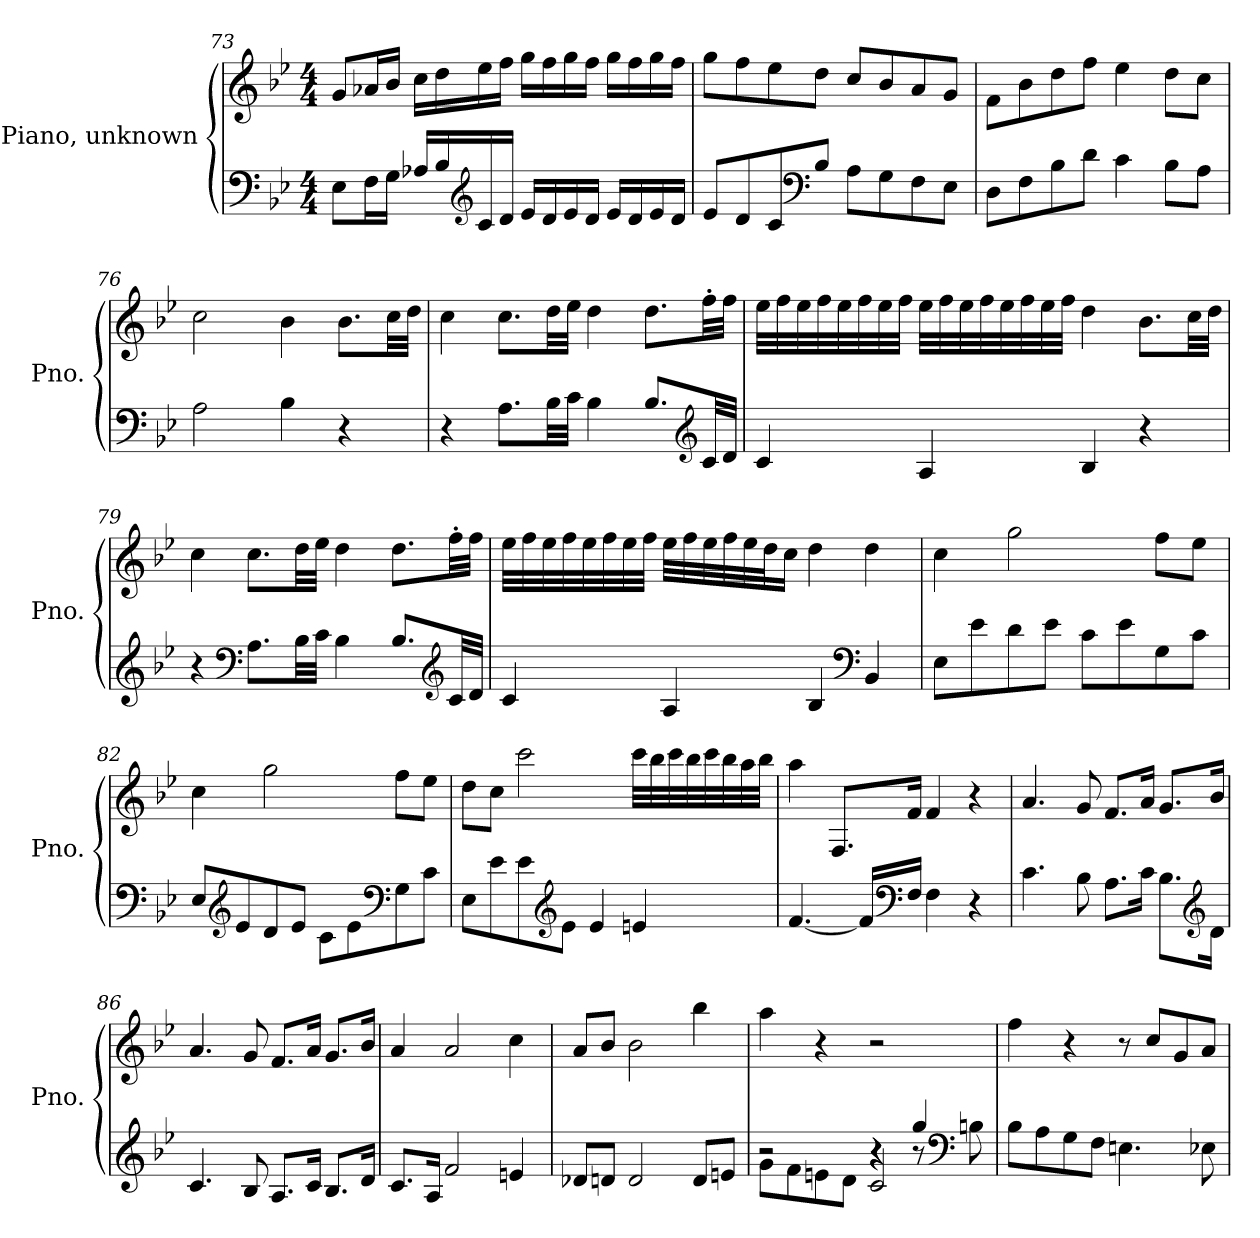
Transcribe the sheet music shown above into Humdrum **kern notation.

**kern	**kern
*part1	*part1
*staff2	*staff1
*I"Piano, unknown	*
*I'Pno.	*
!!LO:LB:g=z
*clefF4	*clefG2
*k[b-e-]	*k[b-e-]
*M4/4	*M4/4
=73	=73
8E-\L	8g/L
16F\L	16a-X/L
16G\JJ	16b-/JJ
16A-X/LL	16cc\LL
16B-/	16dd\
*clefG2	*
16c/	16ee-\
16d/JJ	16ff\JJ
16e-/LL	16gg\LL
16d/	16ff\
16e-/	16gg\
16d/JJ	16ff\JJ
16e-/LL	16gg\LL
16d/	16ff\
16e-/	16gg\
16d/JJ	16ff\JJ
=74	=74
8e-/L	8gg\L
8d/	8ff\
8c/	8ee-\
*clefF4	*
8B-/J	8dd\J
8A\L	8cc/L
8G\	8b-/
8F\	8a/
8E-\J	8g/J
=75	=75
8D\L	8f\L
8F\	8b-\
8B-\	8dd\
8d\J	8ff\J
4c\	4ee-\
8B-\L	8dd\L
8A\J	8cc\J
=76	=76
2A\	2cc\
4B-\	4b-\
4r	8.b-\L
.	32cc\LL
.	32dd\JJJ
!!LO:LB:g=z
=77	=77
4r	4cc\
8.A\L	8.cc\L
32B-\LL	32dd\LL
32c\JJJ	32ee-\JJJ
4B-\	4dd\
8.B-/L	8.dd\L
*clefG2	*
32c/LL	32ff'\LL
32d/JJJ	32ff\JJJ
=78	=78
4c/	32ee-\LLL
.	32ff\
.	32ee-\
.	32ff\
.	32ee-\
.	32ff\
.	32ee-\
.	32ff\JJJ
4A/	32ee-\LLL
.	32ff\
.	32ee-\
.	32ff\
.	32ee-\
.	32ff\
.	32ee-\
.	32ff\JJJ
4B-/	4dd\
4r	8.b-\L
.	32cc\LL
.	32dd\JJJ
=79	=79
4r	4cc\
*clefF4	*
8.A\L	8.cc\L
32B-\LL	32dd\LL
32c\JJJ	32ee-\JJJ
4B-\	4dd\
8.B-/L	8.dd\L
*clefG2	*
32c/LL	32ff'\LL
32d/JJJ	32ff\JJJ
!!LO:LB:g=z
=80	=80
4c/	32ee-\LLL
.	32ff\
.	32ee-\
.	32ff\
.	32ee-\
.	32ff\
.	32ee-\
.	32ff\JJJ
4A/	32ee-\LLL
.	32ff\
.	32ee-\
.	32ff\
.	32ee-\
.	32dd\J
.	16cc\JJ
4B-/	4dd\
*clefF4	*
4BB-/	4dd\
=81	=81
8E-\L	4cc\
8e-\	.
8d\	2gg\
8e-\J	.
8c\L	.
8e-\	.
8G\	8ff\L
8c\J	8ee-\J
=82	=82
8E-/L	4cc\
*clefG2	*
8e-/	.
8d/	2gg\
8e-/J	.
8c\L	.
8e-\	.
*clefF4	*
8G\	8ff\L
8c\J	8ee-\J
!!LO:LB:g=z
=83	=83
8E-\L	8dd\L
8e-\	8cc\J
8e-\	2ccc\
*clefG2	*
8e-\J	.
4e-/	.
4en/	32ccc\LLL
.	32bb-\
.	32ccc\
.	32bb-\
.	32ccc\
.	32bb-\
.	32aa\
.	32bb-\JJJ
=84	=84
[4.f/	4aa\
.	8.F/L
16f/LL]	.
*clefF4	*
16F/JJ	16f/Jk
4F\	4f/
4r	4r
=85	=85
4.c\	4.a/
8B-\	8g/
8.A\L	8.f/L
16c\Jk	16a/Jk
8.B-\L	8.g/L
*clefG2	*
16d\Jk	16b-/Jk
!!LO:PB:g=z
=86	=86
4.c/	4.a/
8B-/	8g/
8.A/L	8.f/L
16c/Jk	16a/Jk
8.B-/L	8.g/L
16d/Jk	16b-/Jk
=87	=87
8.c/L	4a/
16A/Jk	.
2f/	2a/
4en/	4cc\
=88	=88
8d-X/L	8a/L
8dn/J	8b-/J
2d/	2b-\
8d/L	4bb-\
8en/J	.
=89	=89
*^	*
*	*^	*
2r	8g\L	2r	4aa\
.	8f\	.	.
.	8en\	.	4r
.	8d\J	.	.
4r	4r	2c/	2r
4gg/	8r	.	.
*clefF4	*	*	*
.	8Bn\	.	.
*v	*v	*v	*
=90	=90
8B-\L	4ff\
8A\	.
8G\	4r
8F\J	.
4.En\	8r
.	8cc/L
.	8g/
8E-X\	8a/J
=	=
*-	*-
